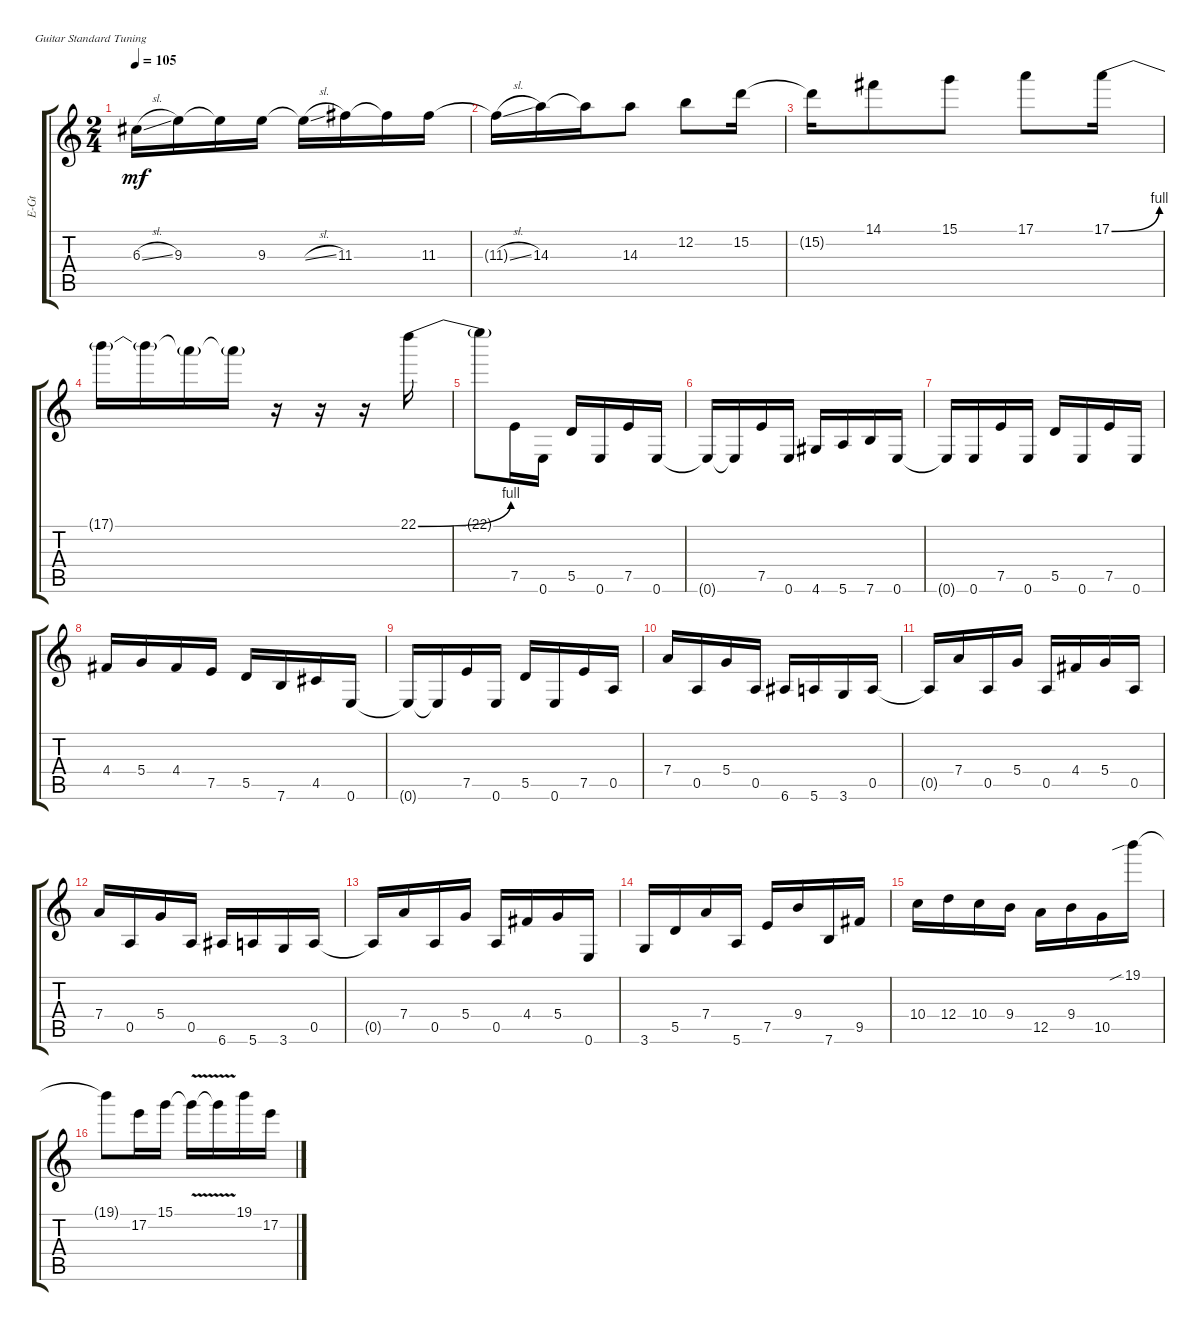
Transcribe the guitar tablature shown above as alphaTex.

\defaultSystemsLayout 4
\bracketExtendMode groupsimilarinstruments
\otherSystemsTrackNameOrientation horizontal
\track ("Al Di Electric" "E-Gt") {instrument overdrivenguitar}
\staff {score tabs}
\tuning (E4 B3 G3 D3 A2 E2)
\ts (2 4)
\tempo 105
\clef g2
\ks c
6.3{sl t acc #}.16{dy mf beam Down} 9.3.16{beam Down} 9.3{t}.16{beam Down} 9.3.16{beam Down} 9.3{sl t}.16{beam Down} 11.3{acc #}.16{beam Down} 11.3{t acc #}.16{beam Down} 11.3{acc #}.16{beam Down} |
11.3{sl t acc #}.16{beam Down} 14.3.16{beam Down} 14.3{t}.16{beam Down} 14.3.8{beam Down} 12.2.8{beam Down} 15.2.16{beam Down} |
15.2{t}.16{beam Down} 14.1{acc #}.8{beam Down} 15.1.8{beam Down} 17.1.8{beam Down} 17.1{be (bend 0 0 15 4)}.16{beam Down} |
17.1{t}.16{beam Down} 17.1{t}.16{beam Down} 17.1{t}.16{beam Down} 17.1{t}.16{beam Down} r.16{beam Down} r.16{beam Down} r.16{beam Down} 22.1{be (bend 0 0 15 4)}.16{beam Down} |
22.1{t}.8{beam Down} 7.5.16{beam Down} 0.6.16{beam Down} 5.5.16{beam Up} 0.6.16{beam Up} 7.5.16{beam Up} 0.6.16{beam Up} |
0.6{t}.16{beam Up} 0.6{t}.16{beam Up} 7.5.16{beam Up} 0.6.16{beam Up} 4.6{acc #}.16{beam Up} 5.6.16{beam Up} 7.6.16{beam Up} 0.6.16{beam Up} |
0.6{t}.16{beam Up} 0.6.16{beam Up} 7.5.16{beam Up} 0.6.16{beam Up} 5.5.16{beam Up} 0.6.16{beam Up} 7.5.16{beam Up} 0.6.16{beam Up} |
4.4{acc #}.16{beam Up} 5.4.16{beam Up} 4.4{acc #}.16{beam Up} 7.5.16{beam Up} 5.5.16{beam Up} 7.6.16{beam Up} 4.5{acc #}.16{beam Up} 0.6.16{beam Up} |
0.6{t}.16{beam Up} 0.6{t}.16{beam Up} 7.5.16{beam Up} 0.6.16{beam Up} 5.5.16{beam Up} 0.6.16{beam Up} 7.5.16{beam Up} 0.5.16{beam Up} |
7.4.16{beam Up} 0.5.16{beam Up} 5.4.16{beam Up} 0.5.16{beam Up} 6.6{acc #}.16{beam Up} 5.6.16{beam Up} 3.6.16{beam Up} 0.5.16{beam Up} |
0.5{t}.16{beam Up} 7.4.16{beam Up} 0.5.16{beam Up} 5.4.16{beam Up} 0.5.16{beam Up} 4.4{acc #}.16{beam Up} 5.4.16{beam Up} 0.5.16{beam Up} |
7.4.16{beam Up} 0.5.16{beam Up} 5.4.16{beam Up} 0.5.16{beam Up} 6.6{acc #}.16{beam Up} 5.6.16{beam Up} 3.6.16{beam Up} 0.5.16{beam Up} |
0.5{t}.16{beam Up} 7.4.16{beam Up} 0.5.16{beam Up} 5.4.16{beam Up} 0.5.16{beam Up} 4.4{acc #}.16{beam Up} 5.4.16{beam Up} 0.6.16{beam Up} |
3.6.16{beam Up} 5.5.16{beam Up} 7.4.16{beam Up} 5.6.16{beam Up} 7.5.16{beam Up} 9.4.16{beam Up} 7.6.16{beam Up} 9.5{acc #}.16{beam Up} |
10.4.16{beam Down} 12.4.16{beam Down} 10.4.16{beam Down} 9.4.16{beam Down} 12.5.16{beam Down} 9.4.16{beam Down} 10.5.16{beam Down} 19.1{sib}.16{beam Down} |
19.1{t}.8{beam Down} 17.2.16{beam Down} 15.1.16{beam Down} 15.1{v t}.16{beam Down} 15.1{v t}.16{beam Down} 19.1.16{beam Down} 17.2.16{beam Down}
